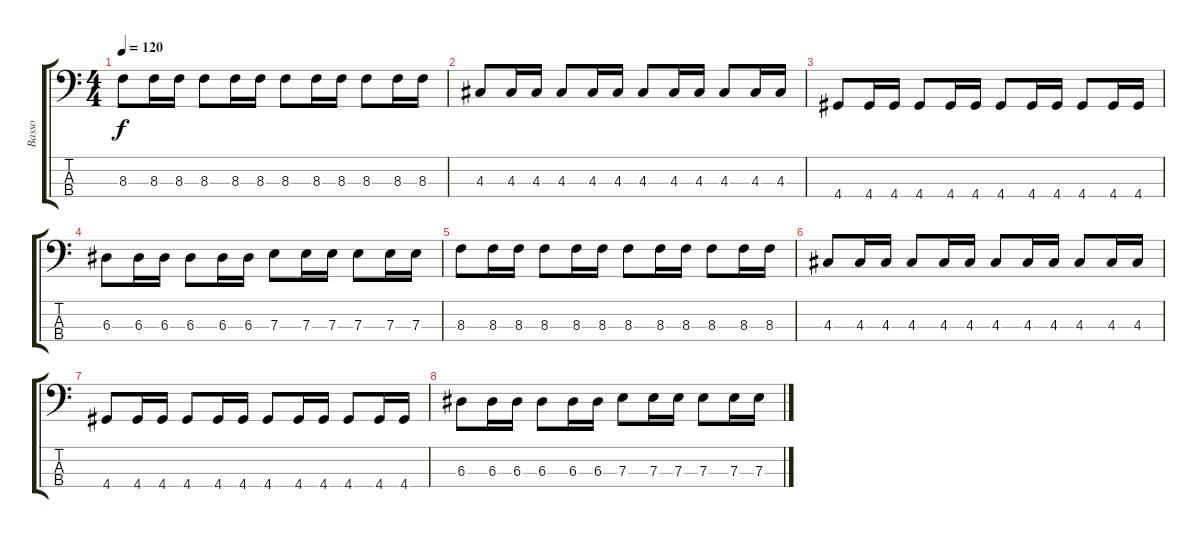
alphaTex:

\track ("Basso" "Basso") {instrument electricbasspick}
\staff {score tabs}
\tuning (G2 D2 A1 E1) {hide}
\ts (4 4)
\tempo 120
\clef f4
\ks c
8.3.8{dy f} 8.3.16 8.3.16 8.3.8 8.3.16 8.3.16 8.3.8 8.3.16 8.3.16 8.3.8 8.3.16 8.3.16 |
4.3.8 4.3.16 4.3.16 4.3.8 4.3.16 4.3.16 4.3.8 4.3.16 4.3.16 4.3.8 4.3.16 4.3.16 |
4.4.8 4.4.16 4.4.16 4.4.8 4.4.16 4.4.16 4.4.8 4.4.16 4.4.16 4.4.8 4.4.16 4.4.16 |
6.3.8 6.3.16 6.3.16 6.3.8 6.3.16 6.3.16 7.3.8 7.3.16 7.3.16 7.3.8 7.3.16 7.3.16 |
8.3.8 8.3.16 8.3.16 8.3.8 8.3.16 8.3.16 8.3.8 8.3.16 8.3.16 8.3.8 8.3.16 8.3.16 |
4.3.8 4.3.16 4.3.16 4.3.8 4.3.16 4.3.16 4.3.8 4.3.16 4.3.16 4.3.8 4.3.16 4.3.16 |
4.4.8 4.4.16 4.4.16 4.4.8 4.4.16 4.4.16 4.4.8 4.4.16 4.4.16 4.4.8 4.4.16 4.4.16 |
6.3.8 6.3.16 6.3.16 6.3.8 6.3.16 6.3.16 7.3.8 7.3.16 7.3.16 7.3.8 7.3.16 7.3.16
